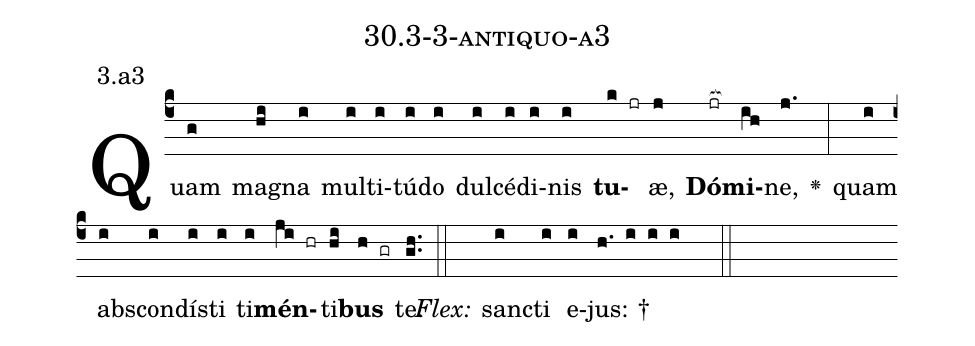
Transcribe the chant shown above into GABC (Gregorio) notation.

name: 30.3-3-antiquo-a3;
annotation: 3.a3;
%%
(c4)Quam(g) ma(hi)gna(i) mul(i)ti(i)tú(i)do(i) dul(i)cé(i)di(i)nis(i) <b>tu</b>(k jr)æ,(j) <b>Dó</b>(jr[ocb:1{])<b>mi</b>(ih[ocb:0}])ne,(j.) <v>\greheightstar</v>(:) quam(i) abs(i)con(i)dís(i)ti(i) ti(i)<b>mén</b>(ji hr)ti(hi)<b>bus</b>(h gr) te.(gh..) (::)
<i>Flex:</i>()  sanc(i)ti(i) e(i)jus: †(h. i i i  ::)

%E(i) u(i) o(ji) u(hi) a(h) e.(gh..) (::)
